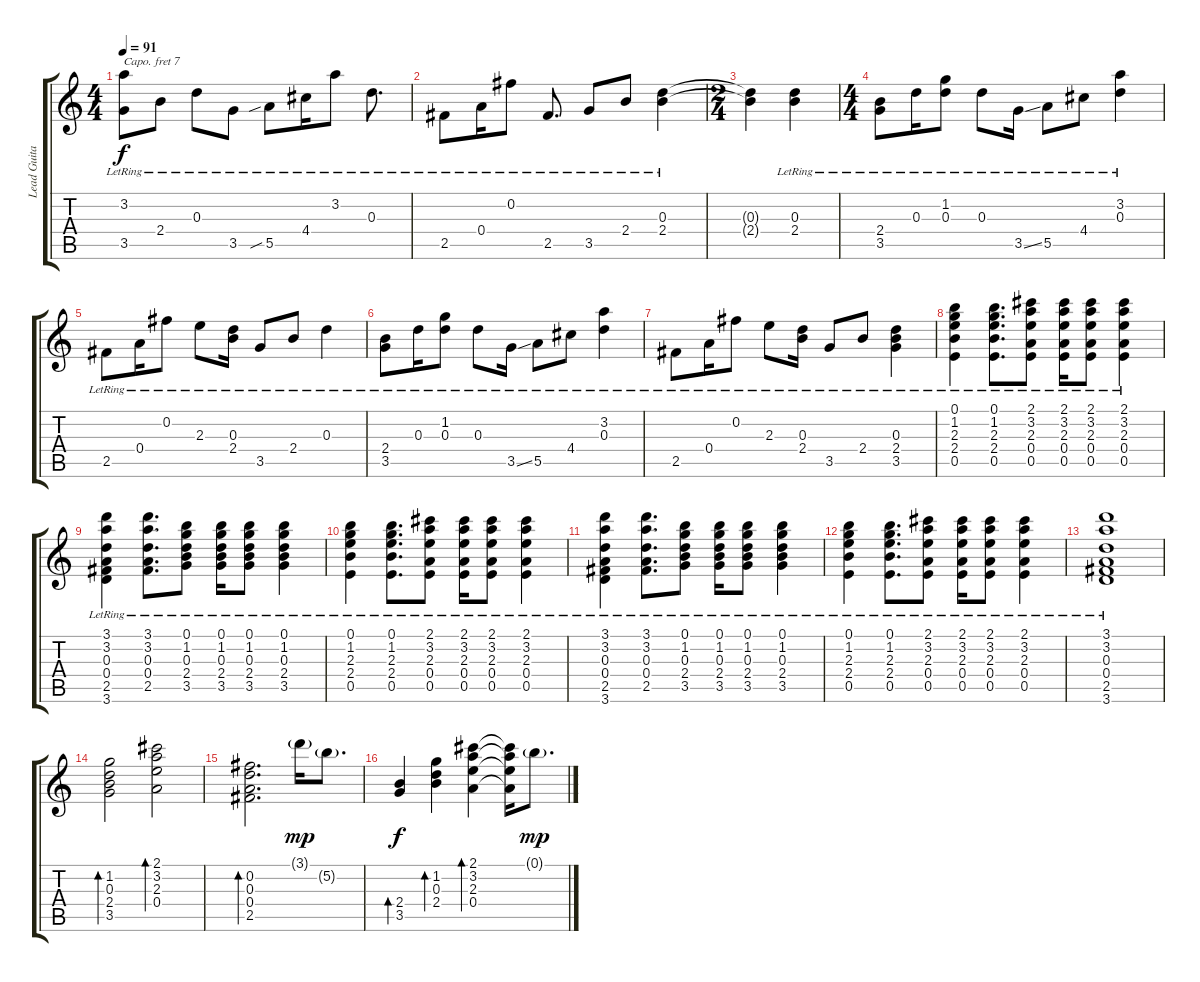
\track ("Lead Guitar" "Lead Guita") {instrument electricguitarclean}
\staff {score tabs}
\capo 7
\tuning (E4 B3 G3 D3 A2 E2) {hide}
\ts (4 4)
\tempo 91
\clef g2
\ks c
(3.2 3.5{lr}).8{dy f} 2.4{lr}.8 0.3{lr}.8 3.5{lr}.8 5.5{sib lr}.8 4.4{lr}.16 3.2{lr}.8 0.3{lr}.8{d} |
2.5{lr}.8 0.4{lr}.16 0.2{lr}.8 2.5{lr}.8{d} 3.5{lr}.8 2.4{lr}.8 (0.3{lr} 2.4{lr}).4 |
\ts (2 4)
(0.3{t} 2.4{t}).4 (0.3{lr} 2.4{lr}).4 |
\ts (4 4)
(2.4{lr} 3.5{lr}).8 0.3{lr}.16 (1.2{lr} 0.3{lr}).8 0.3{lr}.8 3.5{ss lr}.16 5.5{lr}.8 4.4{lr}.8 (3.2{lr} 0.3).4 |
2.5{lr}.8 0.4{lr}.16 0.2{lr}.8 2.3{lr}.8 (0.3{lr} 2.4).16 3.5{lr}.8 2.4{lr}.8 0.3{lr}.4 |
(2.4{lr} 3.5{lr}).8 0.3{lr}.16 (1.2{lr} 0.3{lr}).8 0.3{lr}.8 3.5{ss lr}.16 5.5{lr}.8 4.4{lr}.8 (3.2{lr} 0.3).4 |
2.5{lr}.8 0.4{lr}.16 0.2{lr}.8 2.3{lr}.8 (0.3{lr} 2.4{lr}).16 3.5{lr}.8 2.4{lr}.8 (0.3{lr} 2.4{lr} 3.5{lr}).4 |
(0.1{lr} 1.2{lr} 2.3{lr} 2.4{lr} 0.5{lr}).4 (0.1{lr} 1.2{lr} 2.3{lr} 2.4{lr} 0.5{lr}).8{d} (2.1{lr} 3.2{lr} 2.3{lr} 0.4{lr} 0.5{lr}).8 (2.1{lr} 3.2{lr} 2.3{lr} 0.4{lr} 0.5{lr}).16 (2.1{lr} 3.2{lr} 2.3{lr} 0.4{lr} 0.5{lr}).8 (2.1{lr} 3.2{lr} 2.3{lr} 0.4{lr} 0.5{lr}).4 |
(3.1{lr} 3.2{lr} 0.3{lr} 0.4{lr} 2.5{lr} 3.6).4 (3.1{lr} 3.2{lr} 0.3{lr} 0.4{lr} 2.5{lr}).8{d} (0.1{lr} 1.2{lr} 0.3{lr} 2.4{lr} 3.5{lr}).8 (0.1{lr} 1.2{lr} 0.3{lr} 2.4{lr} 3.5{lr}).16 (0.1{lr} 1.2{lr} 0.3{lr} 2.4{lr} 3.5{lr}).8 (0.1{lr} 1.2{lr} 0.3{lr} 2.4{lr} 3.5{lr}).4 |
(0.1{lr} 1.2{lr} 2.3{lr} 2.4{lr} 0.5{lr}).4 (0.1{lr} 1.2{lr} 2.3{lr} 2.4{lr} 0.5{lr}).8{d} (2.1{lr} 3.2{lr} 2.3{lr} 0.4{lr} 0.5{lr}).8 (2.1{lr} 3.2{lr} 2.3{lr} 0.4{lr} 0.5{lr}).16 (2.1{lr} 3.2{lr} 2.3{lr} 0.4{lr} 0.5{lr}).8 (2.1{lr} 3.2{lr} 2.3{lr} 0.4{lr} 0.5{lr}).4 |
(3.1{lr} 3.2{lr} 0.3{lr} 0.4{lr} 2.5{lr} 3.6{lr}).4 (3.1{lr} 3.2{lr} 0.3{lr} 0.4{lr} 2.5{lr}).8{d} (0.1{lr} 1.2{lr} 0.3{lr} 2.4{lr} 3.5{lr}).8 (0.1{lr} 1.2{lr} 0.3{lr} 2.4{lr} 3.5{lr}).16 (0.1{lr} 1.2{lr} 0.3{lr} 2.4{lr} 3.5{lr}).8 (0.1{lr} 1.2{lr} 0.3{lr} 2.4{lr} 3.5{lr}).4 |
(0.1{lr} 1.2{lr} 2.3{lr} 2.4{lr} 0.5{lr}).4 (0.1{lr} 1.2{lr} 2.3{lr} 2.4{lr} 0.5{lr}).8{d} (2.1{lr} 3.2{lr} 2.3{lr} 0.4{lr} 0.5{lr}).8 (2.1{lr} 3.2{lr} 2.3{lr} 0.4{lr} 0.5{lr}).16 (2.1{lr} 3.2{lr} 2.3{lr} 0.4{lr} 0.5{lr}).8 (2.1{lr} 3.2{lr} 2.3{lr} 0.4{lr} 0.5{lr}).4 |
(3.1{lr} 3.2{lr} 0.3{lr} 0.4{lr} 2.5{lr} 3.6{lr}).1 |
(1.2 0.3 2.4 3.5).2{bd 120} (2.1 3.2 2.3 0.4).2{bd 120} |
(0.2 0.3 0.4 2.5).2{d bd 120} 3.1{g}.16{dy mp} 5.2{g}.8{d} |
(2.4 3.5).4{bd 120 dy f} (1.2 0.3 2.4).4{bd 120} (2.1 3.2 2.3 0.4).4{bd 120} (2.1{t} 3.2{t} 2.3{t} 0.4{t}).16 0.1{g}.8{d dy mp}
